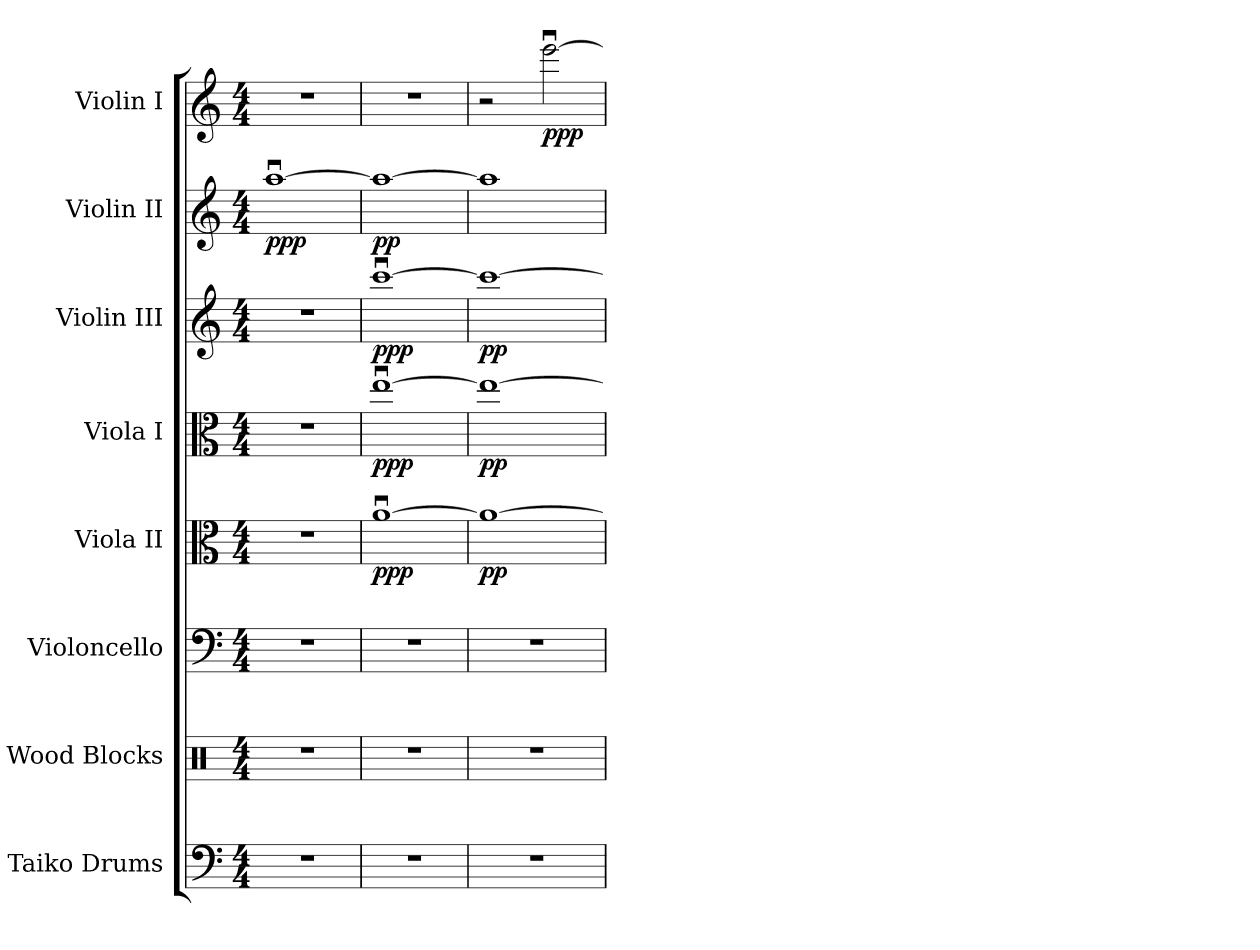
**kern	**kern	**kern	**kern	**dynam	**kern	**dynam	**kern	**dynam	**kern	**dynam	**kern	**dynam
*part8	*part7	*part6	*part5	*part5	*part4	*part4	*part3	*part3	*part2	*part2	*part1	*part1
*staff8	*staff7	*staff6	*staff5	*staff5	*staff4	*staff4	*staff3	*staff3	*staff2	*staff2	*staff1	*staff1
*I"Taiko Drums	*I"Wood Blocks	*I"Violoncello	*I"Viola II	*	*I"Viola I	*	*I"Violin III	*	*I"Violin II	*	*I"Violin I	*
*I'Taiko	*I'W.B.	*I'Vc.	*I'Vla.	*	*I'Vla.	*	*I'Vln.	*	*I'Vln. II	*	*I'Vln. I	*
*clefF4	*clefX	*clefF4	*clefC3	*	*clefC3	*	*clefG2	*	*clefG2	*	*clefG2	*
*ITrd-14c-24	*	*	*	*	*	*	*	*	*	*	*	*
*k[]	*k[]	*k[]	*k[]	*	*k[]	*	*k[]	*	*k[]	*	*k[]	*
*M4/4	*M4/4	*M4/4	*M4/4	*	*M4/4	*	*M4/4	*	*M4/4	*	*M4/4	*
*MM60	*MM60	*MM60	*MM60	*	*MM60	*	*MM60	*	*MM60	*	*MM60	*
=1	=1	=1	=1	=1	=1	=1	=1	=1	=1	=1	=1	=1
!	!	!	!	!	!	!	!	!	!	!LO:DY:b	!	!
1r	1r	1r	1r	.	1r	.	1r	.	[1aau	ppp	1r	.
=2	=2	=2	=2	=2	=2	=2	=2	=2	=2	=2	=2	=2
!	!	!	!	!LO:DY:b	!	!LO:DY:b	!	!LO:DY:b	!	!LO:DY:b	!	!
1r	1r	1r	[1au	ppp	[1eeu	ppp	[1cccu	ppp	1aa_	pp	1r	.
=3	=3	=3	=3	=3	=3	=3	=3	=3	=3	=3	=3	=3
!	!	!	!	!LO:DY:b	!	!LO:DY:b	!	!LO:DY:b	!	!	!	!
1r	1r	1r	1a_	pp	1ee_	pp	1ccc_	pp	1aa]	.	2r	.
!	!	!	!	!	!	!	!	!	!	!	!	!LO:DY:b
.	.	.	.	.	.	.	.	.	.	.	[2eeeu\	ppp
=	=	=	=	=	=	=	=	=	=	=	=	=
*-	*-	*-	*-	*-	*-	*-	*-	*-	*-	*-	*-	*-
